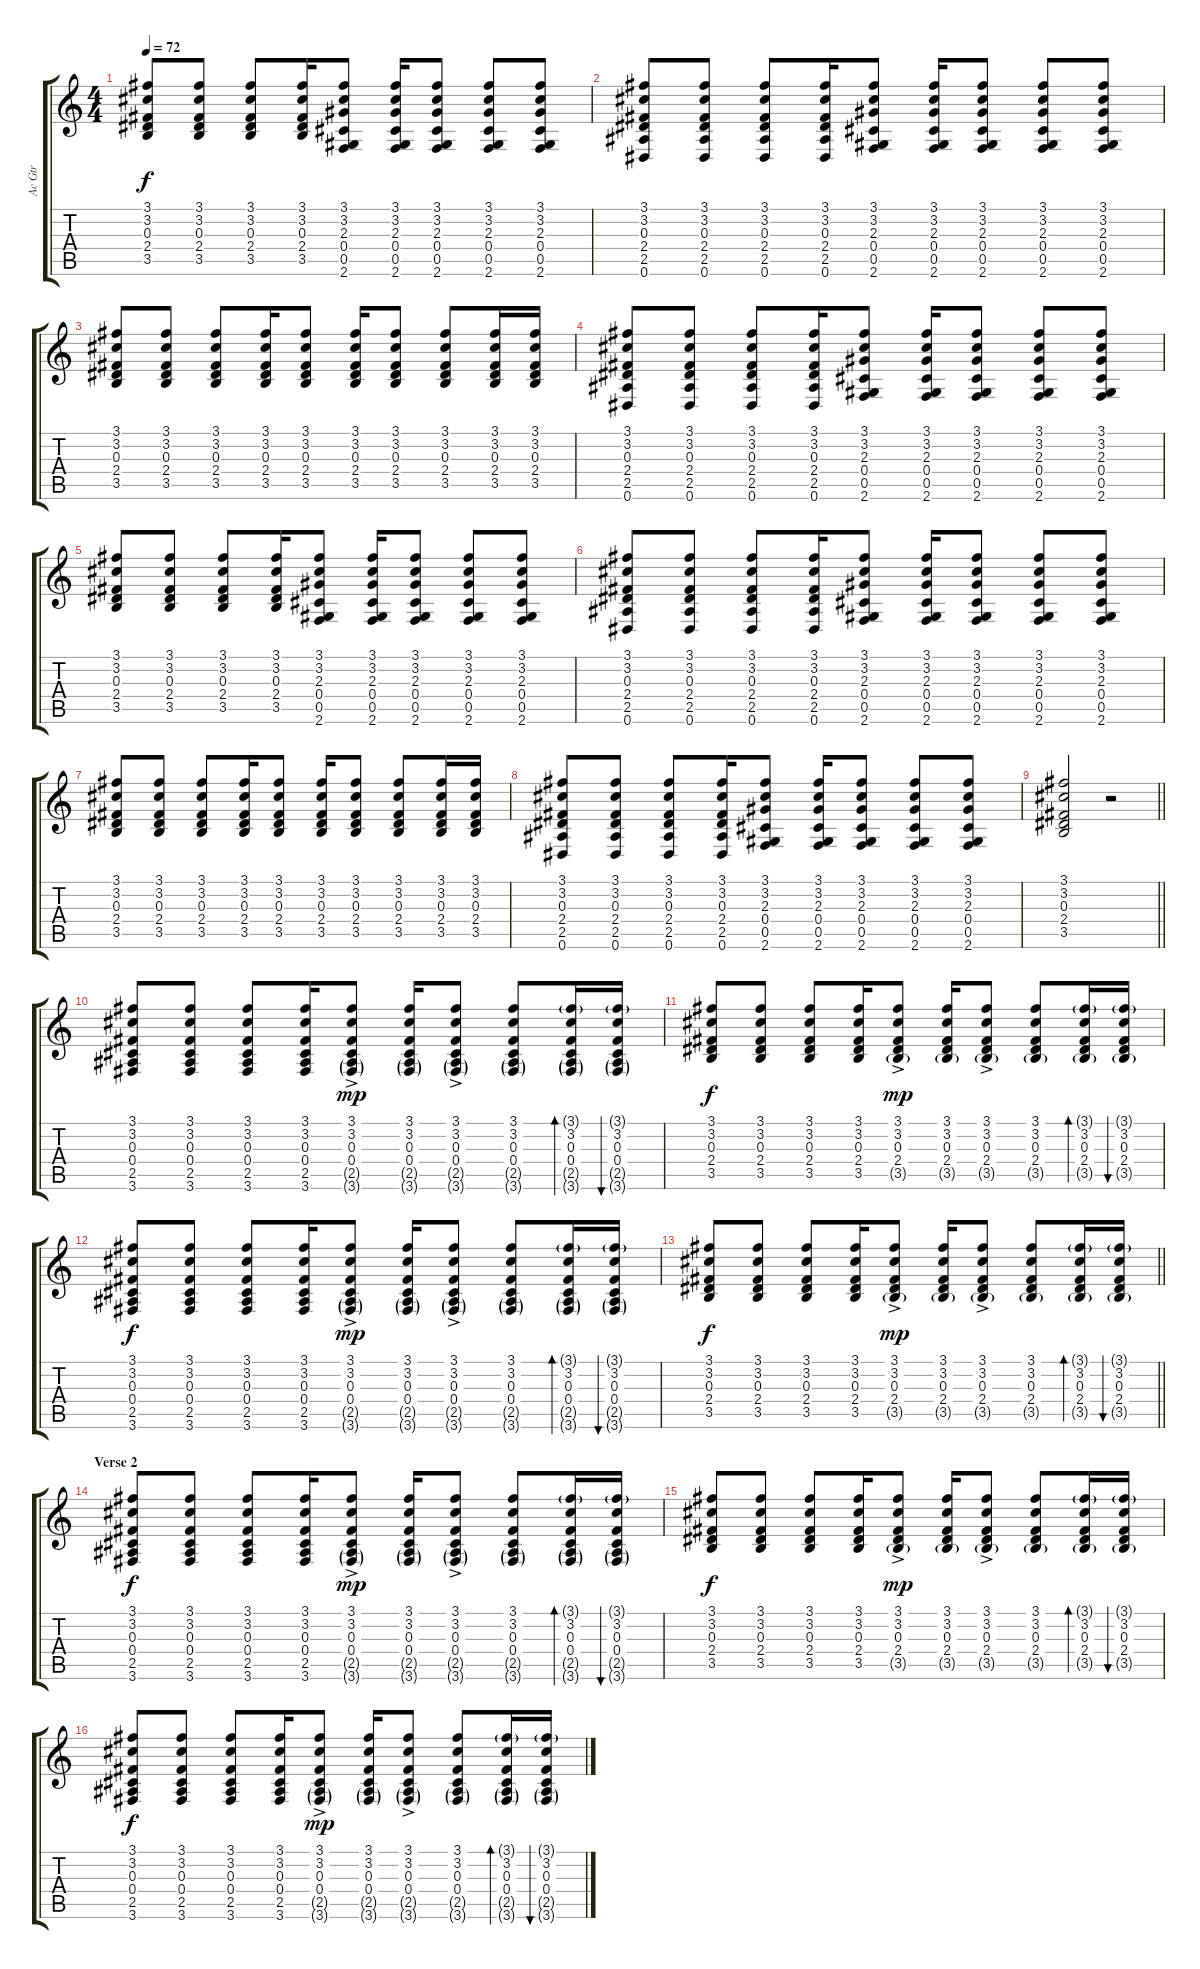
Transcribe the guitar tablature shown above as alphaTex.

\track ("Ac Gtr" "Ac Gtr") {instrument acousticguitarsteel}
\staff {score tabs}
\tuning (Eb4 Bb3 Gb3 Db3 Ab2 Eb2) {hide}
\ts (4 4)
\tempo 72
\clef g2
\ks c
(3.1 3.2 0.3 2.4 3.5).8{dy f} (3.1 3.2 0.3 2.4 3.5).8 (3.1 3.2 0.3 2.4 3.5).8 (3.1 3.2 0.3 2.4 3.5).16 (3.1 3.2 2.3 0.4 0.5 2.6).8 (3.1 3.2 2.3 0.4 0.5 2.6).16 (3.1 3.2 2.3 0.4 0.5 2.6).8 (3.1 3.2 2.3 0.4 0.5 2.6).8 (3.1 3.2 2.3 0.4 0.5 2.6).8 |
(3.1 3.2 0.3 2.4 2.5 0.6).8 (3.1 3.2 0.3 2.4 2.5 0.6).8 (3.1 3.2 0.3 2.4 2.5 0.6).8 (3.1 3.2 0.3 2.4 2.5 0.6).16 (3.1 3.2 2.3 0.4 0.5 2.6).8 (3.1 3.2 2.3 0.4 0.5 2.6).16 (3.1 3.2 2.3 0.4 0.5 2.6).8 (3.1 3.2 2.3 0.4 0.5 2.6).8 (3.1 3.2 2.3 0.4 0.5 2.6).8 |
(3.1 3.2 0.3 2.4 3.5).8 (3.1 3.2 0.3 2.4 3.5).8 (3.1 3.2 0.3 2.4 3.5).8 (3.1 3.2 0.3 2.4 3.5).16 (3.1 3.2 0.3 2.4 3.5).8 (3.1 3.2 0.3 2.4 3.5).16 (3.1 3.2 0.3 2.4 3.5).8 (3.1 3.2 0.3 2.4 3.5).8 (3.1 3.2 0.3 2.4 3.5).16 (3.1 3.2 0.3 2.4 3.5).16 |
(3.1 3.2 0.3 2.4 2.5 0.6).8 (3.1 3.2 0.3 2.4 2.5 0.6).8 (3.1 3.2 0.3 2.4 2.5 0.6).8 (3.1 3.2 0.3 2.4 2.5 0.6).16 (3.1 3.2 2.3 0.4 0.5 2.6).8 (3.1 3.2 2.3 0.4 0.5 2.6).16 (3.1 3.2 2.3 0.4 0.5 2.6).8 (3.1 3.2 2.3 0.4 0.5 2.6).8 (3.1 3.2 2.3 0.4 0.5 2.6).8 |
(3.1 3.2 0.3 2.4 3.5).8 (3.1 3.2 0.3 2.4 3.5).8 (3.1 3.2 0.3 2.4 3.5).8 (3.1 3.2 0.3 2.4 3.5).16 (3.1 3.2 2.3 0.4 0.5 2.6).8 (3.1 3.2 2.3 0.4 0.5 2.6).16 (3.1 3.2 2.3 0.4 0.5 2.6).8 (3.1 3.2 2.3 0.4 0.5 2.6).8 (3.1 3.2 2.3 0.4 0.5 2.6).8 |
(3.1 3.2 0.3 2.4 2.5 0.6).8 (3.1 3.2 0.3 2.4 2.5 0.6).8 (3.1 3.2 0.3 2.4 2.5 0.6).8 (3.1 3.2 0.3 2.4 2.5 0.6).16 (3.1 3.2 2.3 0.4 0.5 2.6).8 (3.1 3.2 2.3 0.4 0.5 2.6).16 (3.1 3.2 2.3 0.4 0.5 2.6).8 (3.1 3.2 2.3 0.4 0.5 2.6).8 (3.1 3.2 2.3 0.4 0.5 2.6).8 |
(3.1 3.2 0.3 2.4 3.5).8 (3.1 3.2 0.3 2.4 3.5).8 (3.1 3.2 0.3 2.4 3.5).8 (3.1 3.2 0.3 2.4 3.5).16 (3.1 3.2 0.3 2.4 3.5).8 (3.1 3.2 0.3 2.4 3.5).16 (3.1 3.2 0.3 2.4 3.5).8 (3.1 3.2 0.3 2.4 3.5).8 (3.1 3.2 0.3 2.4 3.5).16 (3.1 3.2 0.3 2.4 3.5).16 |
(3.1 3.2 0.3 2.4 2.5 0.6).8 (3.1 3.2 0.3 2.4 2.5 0.6).8 (3.1 3.2 0.3 2.4 2.5 0.6).8 (3.1 3.2 0.3 2.4 2.5 0.6).16 (3.1 3.2 2.3 0.4 0.5 2.6).8 (3.1 3.2 2.3 0.4 0.5 2.6).16 (3.1 3.2 2.3 0.4 0.5 2.6).8 (3.1 3.2 2.3 0.4 0.5 2.6).8 (3.1 3.2 2.3 0.4 0.5 2.6).8 |
\barLineRight lightlight
(3.1 3.2 0.3 2.4 3.5).2 r.2 |
\section ("" "")
(3.1 3.2 0.3 0.4 2.5 3.6).8 (3.1 3.2 0.3 0.4 2.5 3.6).8 (3.1 3.2 0.3 0.4 2.5 3.6).8 (3.1 3.2 0.3 0.4 2.5 3.6).16 (3.1{ac} 3.2 0.3 0.4 2.5{g} 3.6{g}).8{dy mp} (3.1 3.2 0.3 0.4 2.5{g} 3.6{g}).16 (3.1{ac} 3.2 0.3 0.4 2.5{g} 3.6{g}).8 (3.1 3.2 0.3 0.4 2.5{g} 3.6{g}).8 (3.1{g} 3.2 0.3 0.4 2.5{g} 3.6{g}).16{bd 30} (3.1{g} 3.2 0.3 0.4 2.5{g} 3.6{g}).16{bu 30} |
(3.1 3.2 0.3 2.4 3.5).8{dy f} (3.1 3.2 0.3 2.4 3.5).8 (3.1 3.2 0.3 2.4 3.5).8 (3.1 3.2 0.3 2.4 3.5).16 (3.1{ac} 3.2 0.3 2.4 3.5{g}).8{dy mp} (3.1 3.2 0.3 2.4 3.5{g}).16 (3.1{ac} 3.2 0.3 2.4 3.5{g}).8 (3.1 3.2 0.3 2.4 3.5{g}).8 (3.1{g} 3.2 0.3 2.4 3.5{g}).16{bd 30} (3.1{g} 3.2 0.3 2.4 3.5{g}).16{bu 30} |
(3.1 3.2 0.3 0.4 2.5 3.6).8{dy f} (3.1 3.2 0.3 0.4 2.5 3.6).8 (3.1 3.2 0.3 0.4 2.5 3.6).8 (3.1 3.2 0.3 0.4 2.5 3.6).16 (3.1{ac} 3.2 0.3 0.4 2.5{g} 3.6{g}).8{dy mp} (3.1 3.2 0.3 0.4 2.5{g} 3.6{g}).16 (3.1{ac} 3.2 0.3 0.4 2.5{g} 3.6{g}).8 (3.1 3.2 0.3 0.4 2.5{g} 3.6{g}).8 (3.1{g} 3.2 0.3 0.4 2.5{g} 3.6{g}).16{bd 30} (3.1{g} 3.2 0.3 0.4 2.5{g} 3.6{g}).16{bu 30} |
\barLineRight lightlight
(3.1 3.2 0.3 2.4 3.5).8{dy f} (3.1 3.2 0.3 2.4 3.5).8 (3.1 3.2 0.3 2.4 3.5).8 (3.1 3.2 0.3 2.4 3.5).16 (3.1{ac} 3.2 0.3 2.4 3.5{g}).8{dy mp} (3.1 3.2 0.3 2.4 3.5{g}).16 (3.1{ac} 3.2 0.3 2.4 3.5{g}).8 (3.1 3.2 0.3 2.4 3.5{g}).8 (3.1{g} 3.2 0.3 2.4 3.5{g}).16{bd 30} (3.1{g} 3.2 0.3 2.4 3.5{g}).16{bu 30} |
\section ("" "Verse 2")
(3.1 3.2 0.3 0.4 2.5 3.6).8{dy f} (3.1 3.2 0.3 0.4 2.5 3.6).8 (3.1 3.2 0.3 0.4 2.5 3.6).8 (3.1 3.2 0.3 0.4 2.5 3.6).16 (3.1{ac} 3.2 0.3 0.4 2.5{g} 3.6{g}).8{dy mp} (3.1 3.2 0.3 0.4 2.5{g} 3.6{g}).16 (3.1{ac} 3.2 0.3 0.4 2.5{g} 3.6{g}).8 (3.1 3.2 0.3 0.4 2.5{g} 3.6{g}).8 (3.1{g} 3.2 0.3 0.4 2.5{g} 3.6{g}).16{bd 30} (3.1{g} 3.2 0.3 0.4 2.5{g} 3.6{g}).16{bu 30} |
(3.1 3.2 0.3 2.4 3.5).8{dy f} (3.1 3.2 0.3 2.4 3.5).8 (3.1 3.2 0.3 2.4 3.5).8 (3.1 3.2 0.3 2.4 3.5).16 (3.1{ac} 3.2 0.3 2.4 3.5{g}).8{dy mp} (3.1 3.2 0.3 2.4 3.5{g}).16 (3.1{ac} 3.2 0.3 2.4 3.5{g}).8 (3.1 3.2 0.3 2.4 3.5{g}).8 (3.1{g} 3.2 0.3 2.4 3.5{g}).16{bd 30} (3.1{g} 3.2 0.3 2.4 3.5{g}).16{bu 30} |
(3.1 3.2 0.3 0.4 2.5 3.6).8{dy f} (3.1 3.2 0.3 0.4 2.5 3.6).8 (3.1 3.2 0.3 0.4 2.5 3.6).8 (3.1 3.2 0.3 0.4 2.5 3.6).16 (3.1{ac} 3.2 0.3 0.4 2.5{g} 3.6{g}).8{dy mp} (3.1 3.2 0.3 0.4 2.5{g} 3.6{g}).16 (3.1{ac} 3.2 0.3 0.4 2.5{g} 3.6{g}).8 (3.1 3.2 0.3 0.4 2.5{g} 3.6{g}).8 (3.1{g} 3.2 0.3 0.4 2.5{g} 3.6{g}).16{bd 30} (3.1{g} 3.2 0.3 0.4 2.5{g} 3.6{g}).16{bu 30}
